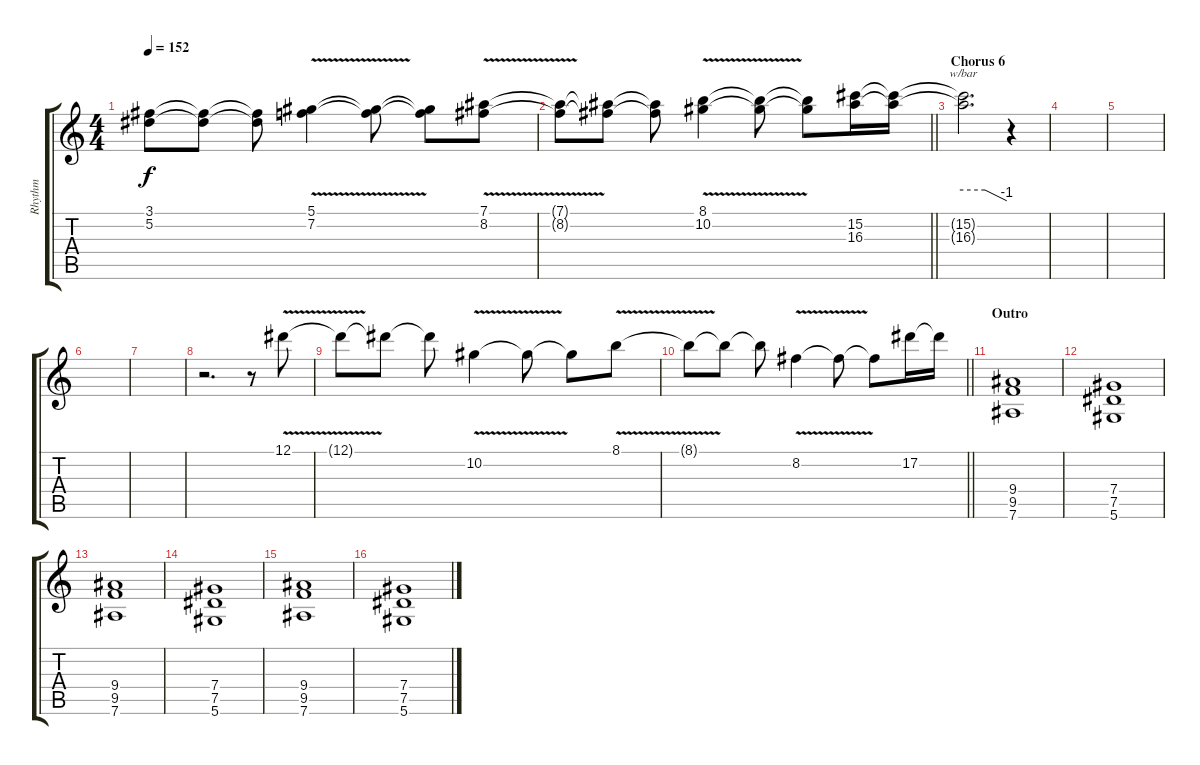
\track ("Rhythm" "Rhythm") {instrument distortionguitar}
\staff {score tabs}
\tuning (Eb4 Bb3 Gb3 Db3 Ab2 Eb2) {hide}
\ts (4 4)
\tempo 152
\clef g2
\ks c
(3.1{t} 5.2{t}).8{dy f} (3.1{t} 5.2{t}).8 (3.1{t} 5.2{t}).8 (5.1{v} 7.2).4 (5.1{t} 7.2{t}).8 (5.1{t} 7.2{t}).8 (7.1{v} 8.2).8 |
\barLineRight lightlight
(7.1{t} 8.2{t}).8 (7.1{t} 8.2{t}).8 (7.1{t} 8.2{t}).8 (8.1{v} 10.2).4 (8.1{t} 10.2{t}).8 (8.1{t} 10.2{t}).8 (15.2 16.3).16 (15.2{t} 16.3{t}).16 |
\section ("" "Chorus 6")
(15.2{t} 16.3{t}).2{d tbe (custom default 0 0 30 0 60 -4)} r.4 |
|
|
|
|
r.2{d} r.8 12.1{v}.8 |
12.1{t}.8 12.1{t}.8 12.1{t}.8 10.2{v}.4 10.2{t}.8 10.2{t}.8 8.1{v}.8 |
\barLineRight lightlight
8.1{t}.8 8.1{t}.8 8.1{t}.8 8.2{v}.4 8.2{t}.8 8.2{t}.8 17.2.16 17.2{t}.16 |
\section ("" "Outro")
(9.4 9.5 7.6).1 |
(7.4 7.5 5.6).1 |
(9.4 9.5 7.6).1 |
(7.4 7.5 5.6).1 |
(9.4 9.5 7.6).1 |
(7.4 7.5 5.6).1
